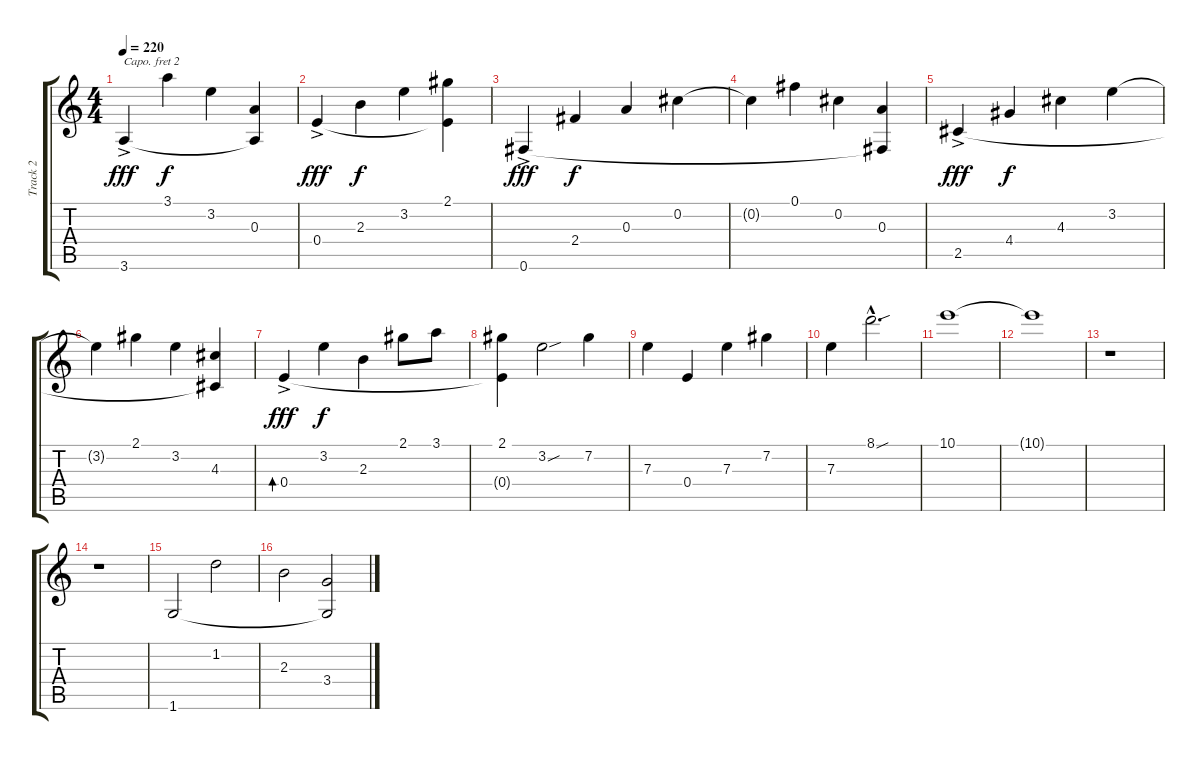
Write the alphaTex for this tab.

\track ("Track 2" "Track 2") {instrument acousticguitarnylon}
\staff {score tabs}
\capo 2
\tuning (E4 B3 G3 D3 A2 E2) {hide}
\ts (4 4)
\tempo 220
\clef g2
\ks c
3.6{ac}.4{dy fff} 3.1.4{dy f} 3.2.4 (0.3 3.6{t}).4 |
0.4{ac}.4{dy fff} 2.3.4{dy f} 3.2.4 (2.1 0.4{t}).4 |
0.6{ac}.4{dy fff} 2.4.4{dy f} 0.3.4 0.2.4 |
0.2{t}.4 0.1.4 0.2.4 (0.3 0.6{t}).4 |
2.5{ac}.4{dy fff} 4.4.4{dy f} 4.3.4 3.2.4 |
3.2{t}.4 2.1.4 3.2.4 (4.3 2.5{t}).4 |
0.4{ac}.4{bd 480 dy fff} 3.2.4{dy f} 2.3.4 2.1.8 3.1.8 |
(2.1 0.4{t}).4 3.2{sou}.2 7.2.4 |
7.3.4 0.4.4 7.3.4 7.2.4 |
7.3.4 8.1{sou hac}.2{d} |
10.1.1 |
10.1{t}.1 |
r.1 |
r.1 |
1.6.2 1.2.2 |
2.3.2 (3.4 1.6{t}).2
